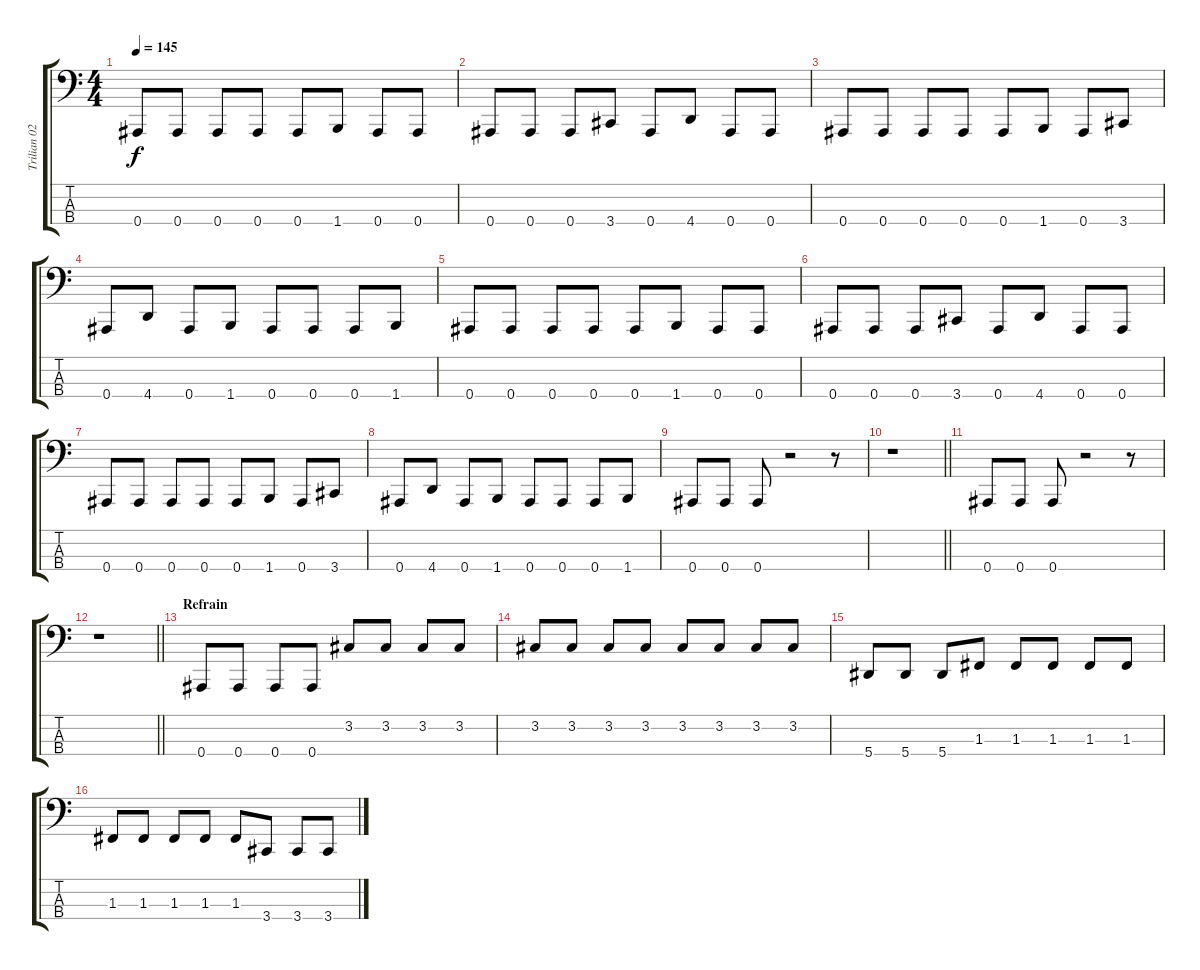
\track ("Trilian 02" "Trilian 02") {instrument electricbassfinger}
\staff {score tabs}
\tuning (Eb2 Bb1 F1 Bb0) {hide}
\ts (4 4)
\tempo 145
\clef f4
\ks c
0.4.8{dy f} 0.4.8 0.4.8 0.4.8 0.4.8 1.4.8 0.4.8 0.4.8 |
0.4.8 0.4.8 0.4.8 3.4.8 0.4.8 4.4.8 0.4.8 0.4.8 |
0.4.8 0.4.8 0.4.8 0.4.8 0.4.8 1.4.8 0.4.8 3.4.8 |
0.4.8 4.4.8 0.4.8 1.4.8 0.4.8 0.4.8 0.4.8 1.4.8 |
0.4.8 0.4.8 0.4.8 0.4.8 0.4.8 1.4.8 0.4.8 0.4.8 |
0.4.8 0.4.8 0.4.8 3.4.8 0.4.8 4.4.8 0.4.8 0.4.8 |
0.4.8 0.4.8 0.4.8 0.4.8 0.4.8 1.4.8 0.4.8 3.4.8 |
0.4.8 4.4.8 0.4.8 1.4.8 0.4.8 0.4.8 0.4.8 1.4.8 |
0.4.8 0.4.8 0.4.8 r.2 r.8 |
\barLineRight lightlight
r.1 |
0.4.8 0.4.8 0.4.8 r.2 r.8 |
\barLineRight lightlight
r.1 |
\section ("" "Refrain")
0.4.8 0.4.8 0.4.8 0.4.8 3.2.8 3.2.8 3.2.8 3.2.8 |
3.2.8 3.2.8 3.2.8 3.2.8 3.2.8 3.2.8 3.2.8 3.2.8 |
5.4.8 5.4.8 5.4.8 1.3.8 1.3.8 1.3.8 1.3.8 1.3.8 |
1.3.8 1.3.8 1.3.8 1.3.8 1.3.8 3.4.8 3.4.8 3.4.8
